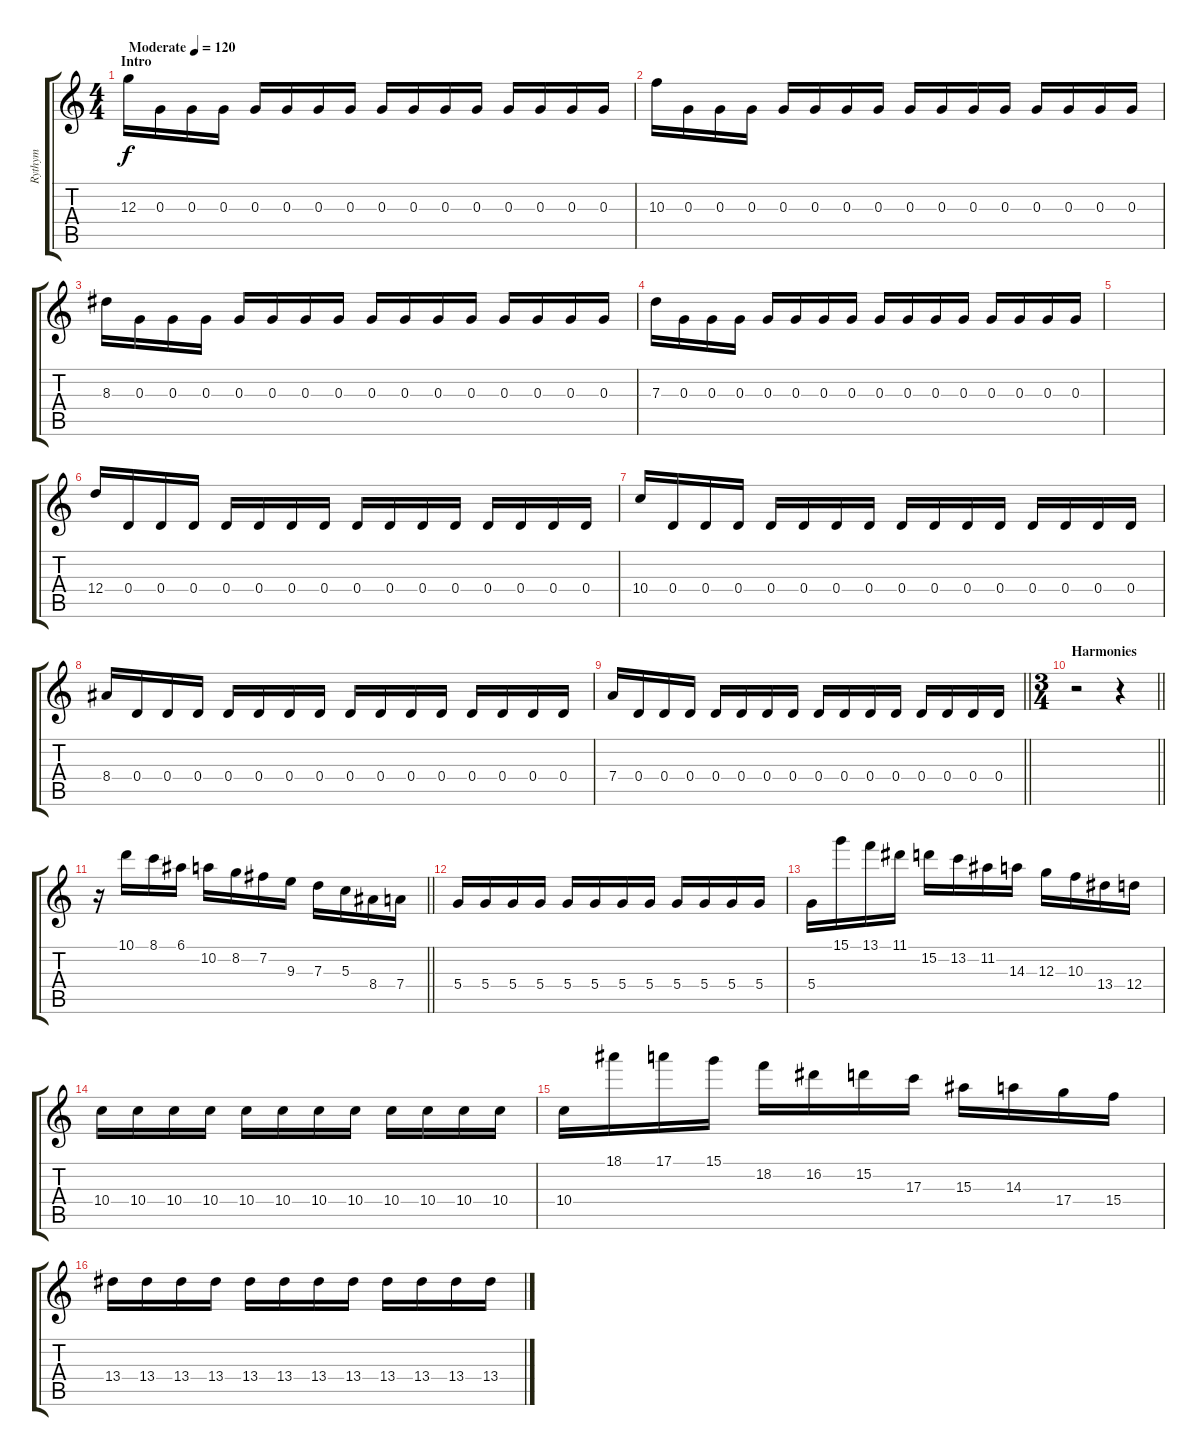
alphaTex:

\track ("Rythym" "Rythym") {instrument distortionguitar}
\staff {score tabs}
\tuning (E4 B3 G3 D3 A2 D2) {hide}
\ts (4 4)
\section ("" "Intro")
\tempo (120 "Moderate")
\clef g2
\ks c
12.3.16{dy f instrument distortionguitar} 0.3.16 0.3.16 0.3.16 0.3.16 0.3.16 0.3.16 0.3.16 0.3.16 0.3.16 0.3.16 0.3.16 0.3.16 0.3.16 0.3.16 0.3.16 |
10.3.16 0.3.16 0.3.16 0.3.16 0.3.16 0.3.16 0.3.16 0.3.16 0.3.16 0.3.16 0.3.16 0.3.16 0.3.16 0.3.16 0.3.16 0.3.16 |
8.3.16 0.3.16 0.3.16 0.3.16 0.3.16 0.3.16 0.3.16 0.3.16 0.3.16 0.3.16 0.3.16 0.3.16 0.3.16 0.3.16 0.3.16 0.3.16 |
7.3.16 0.3.16 0.3.16 0.3.16 0.3.16 0.3.16 0.3.16 0.3.16 0.3.16 0.3.16 0.3.16 0.3.16 0.3.16 0.3.16 0.3.16 0.3.16 |
|
12.4.16 0.4.16 0.4.16 0.4.16 0.4.16 0.4.16 0.4.16 0.4.16 0.4.16 0.4.16 0.4.16 0.4.16 0.4.16 0.4.16 0.4.16 0.4.16 |
10.4.16 0.4.16 0.4.16 0.4.16 0.4.16 0.4.16 0.4.16 0.4.16 0.4.16 0.4.16 0.4.16 0.4.16 0.4.16 0.4.16 0.4.16 0.4.16 |
8.4.16 0.4.16 0.4.16 0.4.16 0.4.16 0.4.16 0.4.16 0.4.16 0.4.16 0.4.16 0.4.16 0.4.16 0.4.16 0.4.16 0.4.16 0.4.16 |
\barLineRight lightlight
7.4.16 0.4.16 0.4.16 0.4.16 0.4.16 0.4.16 0.4.16 0.4.16 0.4.16 0.4.16 0.4.16 0.4.16 0.4.16 0.4.16 0.4.16 0.4.16 |
\ts (3 4)
\section ("" "Harmonies")
\barLineRight lightlight
r.2 r.4 |
\barLineRight lightlight
r.16 10.1.16 8.1.16 6.1.16 10.2.16 8.2.16 7.2.16 9.3.16 7.3.16 5.3.16 8.4.16 7.4.16 |
5.4.16 5.4.16 5.4.16 5.4.16 5.4.16 5.4.16 5.4.16 5.4.16 5.4.16 5.4.16 5.4.16 5.4.16 |
5.4.16 15.1.16 13.1.16 11.1.16 15.2.16 13.2.16 11.2.16 14.3.16 12.3.16 10.3.16 13.4.16 12.4.16 |
10.4.16 10.4.16 10.4.16 10.4.16 10.4.16 10.4.16 10.4.16 10.4.16 10.4.16 10.4.16 10.4.16 10.4.16 |
10.4.16 18.1.16 17.1.16 15.1.16 18.2.16 16.2.16 15.2.16 17.3.16 15.3.16 14.3.16 17.4.16 15.4.16 |
13.4.16 13.4.16 13.4.16 13.4.16 13.4.16 13.4.16 13.4.16 13.4.16 13.4.16 13.4.16 13.4.16 13.4.16
